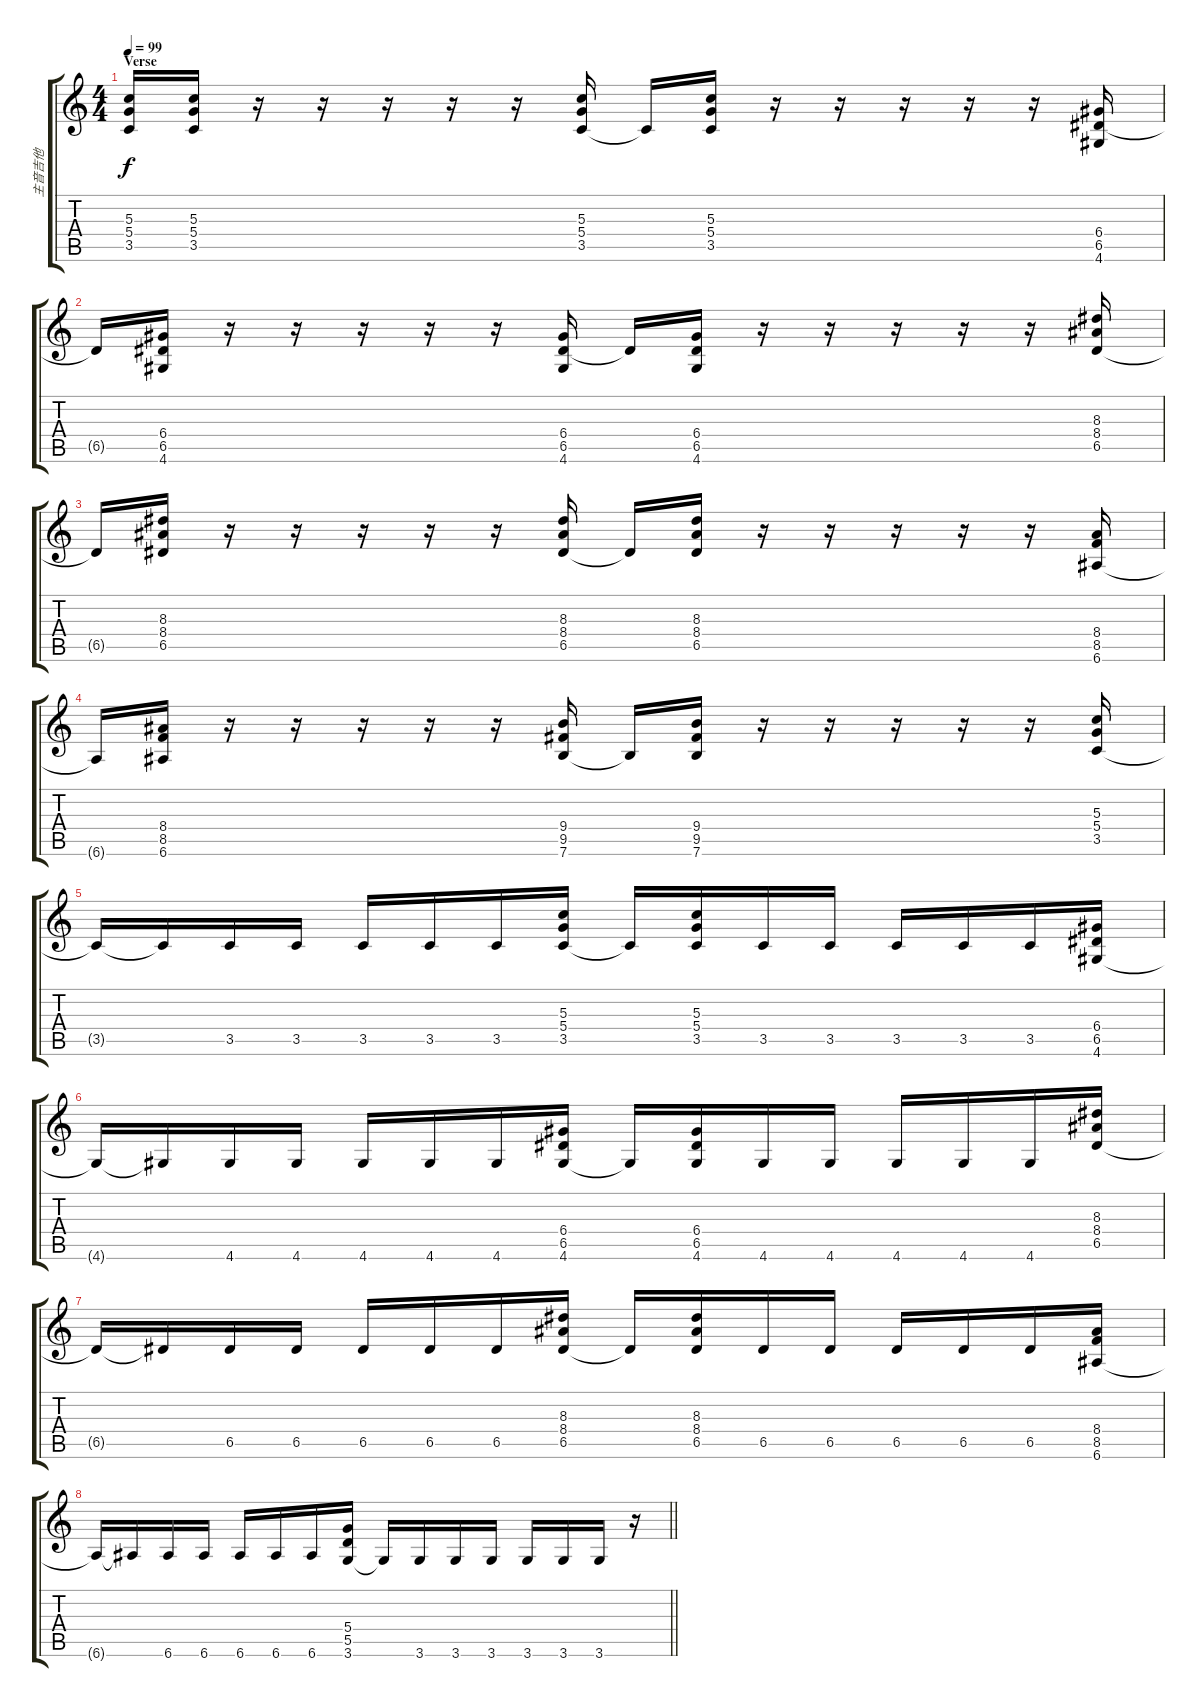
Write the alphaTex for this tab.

\track ("主音吉他" "主音吉他") {instrument overdrivenguitar}
\staff {score tabs}
\tuning (E4 B3 G3 D3 A2 E2) {hide}
\ts (4 4)
\section ("" "Verse")
\tempo 99
\clef g2
\ks c
(5.3 5.4 3.5).16{dy f} (5.3 5.4 3.5).16 r.16 r.16 r.16 r.16 r.16 (5.3 5.4 3.5).16 3.5{t}.16 (5.3 5.4 3.5).16 r.16 r.16 r.16 r.16 r.16 (6.4 6.5 4.6).16 |
6.5{t}.16 (6.4 6.5 4.6).16 r.16 r.16 r.16 r.16 r.16 (6.4 6.5 4.6).16 6.5{t}.16 (6.4 6.5 4.6).16 r.16 r.16 r.16 r.16 r.16 (8.3 8.4 6.5).16 |
6.5{t}.16 (8.3 8.4 6.5).16 r.16 r.16 r.16 r.16 r.16 (8.3 8.4 6.5).16 6.5{t}.16 (8.3 8.4 6.5).16 r.16 r.16 r.16 r.16 r.16 (8.4 8.5 6.6).16 |
6.6{t}.16 (8.4 8.5 6.6).16 r.16 r.16 r.16 r.16 r.16 (9.4 9.5 7.6).16 7.6{t}.16 (9.4 9.5 7.6).16 r.16 r.16 r.16 r.16 r.16 (5.3 5.4 3.5).16 |
3.5{t}.16 3.5{t}.16 3.5.16 3.5.16 3.5.16 3.5.16 3.5.16 (5.3 5.4 3.5).16 3.5{t}.16 (5.3 5.4 3.5).16 3.5.16 3.5.16 3.5.16 3.5.16 3.5.16 (6.4 6.5 4.6).16 |
4.6{t}.16 4.6{t}.16 4.6.16 4.6.16 4.6.16 4.6.16 4.6.16 (6.4 6.5 4.6).16 4.6{t}.16 (6.4 6.5 4.6).16 4.6.16 4.6.16 4.6.16 4.6.16 4.6.16 (8.3 8.4 6.5).16 |
6.5{t}.16 6.5{t}.16 6.5.16 6.5.16 6.5.16 6.5.16 6.5.16 (8.3 8.4 6.5).16 6.5{t}.16 (8.3 8.4 6.5).16 6.5.16 6.5.16 6.5.16 6.5.16 6.5.16 (8.4 8.5 6.6).16 |
\barLineRight lightlight
6.6{t}.16 6.6{t}.16 6.6.16 6.6.16 6.6.16 6.6.16 6.6.16 (5.4 5.5 3.6).16 3.6{t}.16 3.6.16 3.6.16 3.6.16 3.6.16 3.6.16 3.6.16 r.16
